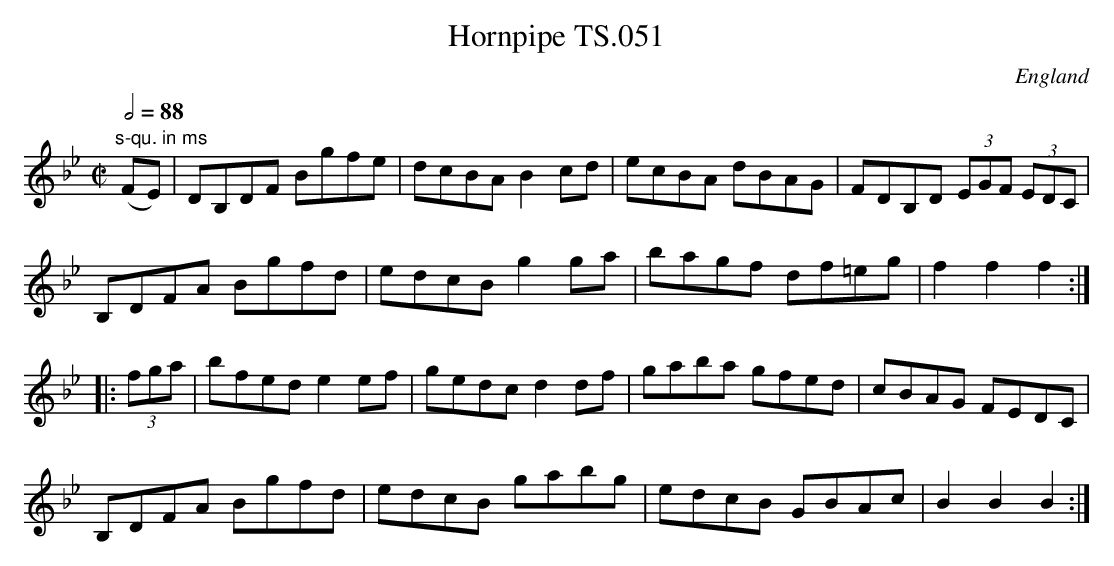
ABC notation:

X:1
T:Hornpipe TS.051
M:C|
L:1/8
Q:1/2=88
O:England
K:Bb major
"s-qu. in ms"(FE)|DB,DF Bgfe|dcBA B2cd|ecBA dBAG|FDB,D (3EGF (3EDC|!
B,DFA Bgfd|edcB g2ga|bagf df=eg|f2f2f2:|!
|:(3fga|bfed e2ef|gedcd2df|gaba gfed|cBAG FEDC|!
B,DFA Bgfd|edcB gabg|edcB GBAc|B2B2B2:|]
